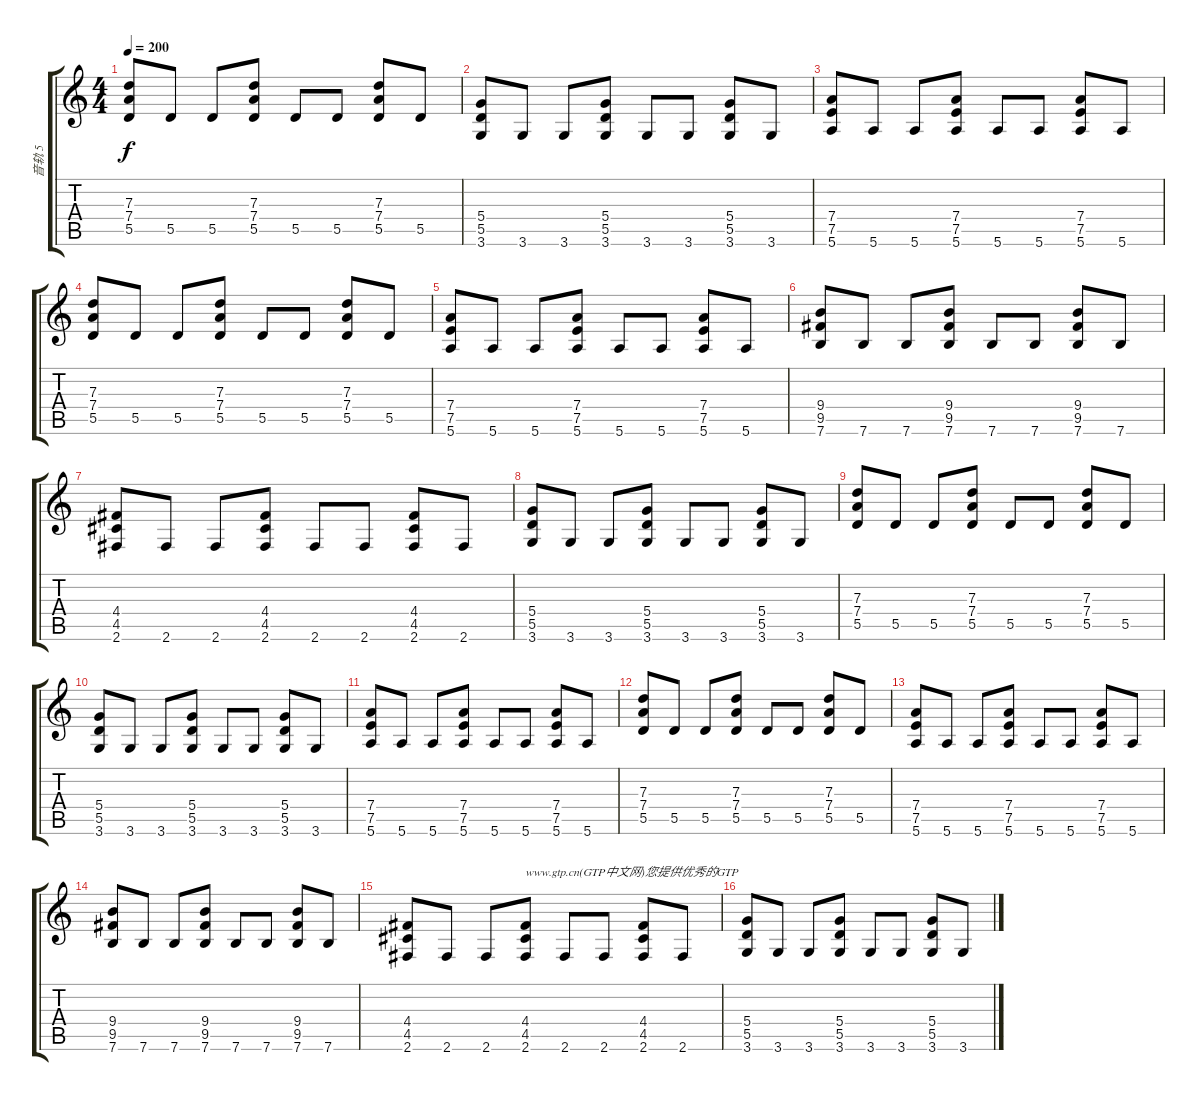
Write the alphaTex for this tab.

\track ("音轨 5" "音轨 5") {instrument overdrivenguitar}
\staff {score tabs}
\tuning (E4 B3 G3 D3 A2 E2) {hide}
\ts (4 4)
\tempo 200
\clef g2
\ks c
(7.3 7.4 5.5).8{dy f} 5.5.8 5.5.8 (7.3 7.4 5.5).8 5.5.8 5.5.8 (7.3 7.4 5.5).8 5.5.8 |
(5.4 5.5 3.6).8 3.6.8 3.6.8 (5.4 5.5 3.6).8 3.6.8 3.6.8 (5.4 5.5 3.6).8 3.6.8 |
(7.4 7.5 5.6).8 5.6.8 5.6.8 (7.4 7.5 5.6).8 5.6.8 5.6.8 (7.4 7.5 5.6).8 5.6.8 |
(7.3 7.4 5.5).8 5.5.8 5.5.8 (7.3 7.4 5.5).8 5.5.8 5.5.8 (7.3 7.4 5.5).8 5.5.8 |
(7.4 7.5 5.6).8 5.6.8 5.6.8 (7.4 7.5 5.6).8 5.6.8 5.6.8 (7.4 7.5 5.6).8 5.6.8 |
(9.4 9.5 7.6).8 7.6.8 7.6.8 (9.4 9.5 7.6).8 7.6.8 7.6.8 (9.4 9.5 7.6).8 7.6.8 |
(4.4 4.5 2.6).8 2.6.8 2.6.8 (4.4 4.5 2.6).8 2.6.8 2.6.8 (4.4 4.5 2.6).8 2.6.8 |
(5.4 5.5 3.6).8 3.6.8 3.6.8 (5.4 5.5 3.6).8 3.6.8 3.6.8 (5.4 5.5 3.6).8 3.6.8 |
(7.3 7.4 5.5).8 5.5.8 5.5.8 (7.3 7.4 5.5).8 5.5.8 5.5.8 (7.3 7.4 5.5).8 5.5.8 |
(5.4 5.5 3.6).8 3.6.8 3.6.8 (5.4 5.5 3.6).8 3.6.8 3.6.8 (5.4 5.5 3.6).8 3.6.8 |
(7.4 7.5 5.6).8 5.6.8 5.6.8 (7.4 7.5 5.6).8 5.6.8 5.6.8 (7.4 7.5 5.6).8 5.6.8 |
(7.3 7.4 5.5).8 5.5.8 5.5.8 (7.3 7.4 5.5).8 5.5.8 5.5.8 (7.3 7.4 5.5).8 5.5.8 |
(7.4 7.5 5.6).8 5.6.8 5.6.8 (7.4 7.5 5.6).8 5.6.8 5.6.8 (7.4 7.5 5.6).8 5.6.8 |
(9.4 9.5 7.6).8 7.6.8 7.6.8 (9.4 9.5 7.6).8 7.6.8 7.6.8 (9.4 9.5 7.6).8 7.6.8 |
(4.4 4.5 2.6).8 2.6.8 2.6.8 (4.4 4.5 2.6).8{txt "www.gtp.cn(GTP中文网)您提供优秀的GTP"} 2.6.8 2.6.8 (4.4 4.5 2.6).8 2.6.8 |
(5.4 5.5 3.6).8 3.6.8 3.6.8 (5.4 5.5 3.6).8 3.6.8 3.6.8 (5.4 5.5 3.6).8 3.6.8
